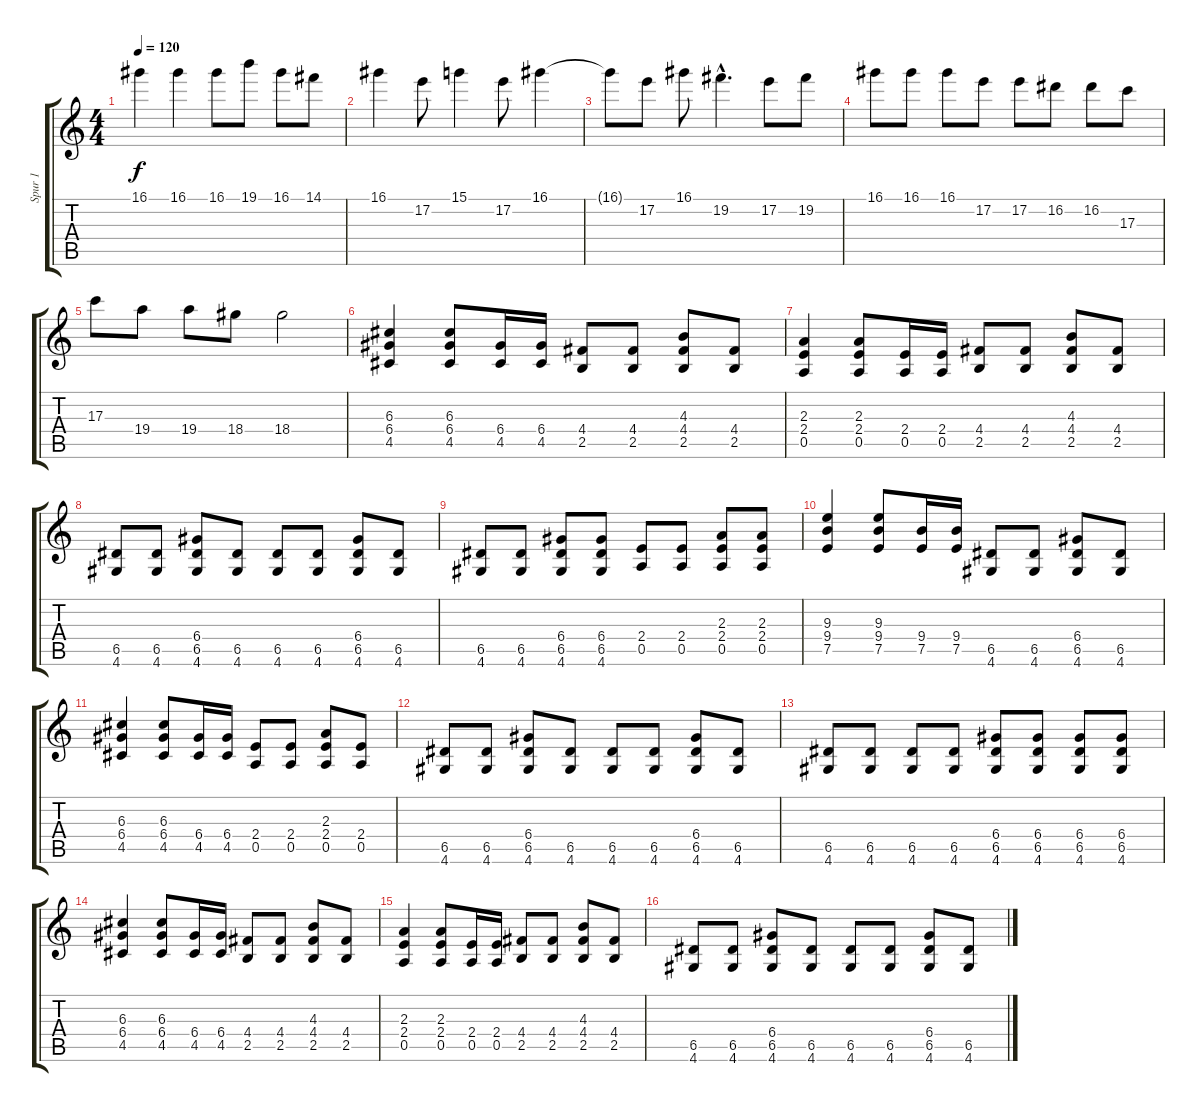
\track ("Spur 1" "Spur 1") {instrument overdrivenguitar}
\staff {score tabs}
\tuning (E4 B3 G3 D3 A2 E2) {hide}
\ts (4 4)
\tempo 120
\clef g2
\ks c
16.1.4{dy f} 16.1.4 16.1.8 19.1.8 16.1.8 14.1.8 |
16.1.4 17.2.8 15.1.4 17.2.8 16.1.4 |
16.1{t}.8 17.2.8 16.1.8 19.2{hac}.4{d} 17.2.8 19.2.8 |
16.1.8 16.1.8 16.1.8 17.2.8 17.2.8 16.2.8 16.2.8 17.3.8 |
17.3.8 19.4.8 19.4.8 18.4.8 18.4.2 |
(6.3 6.4 4.5).4 (6.3 6.4 4.5).8 (6.4 4.5).16 (6.4 4.5).16 (4.4 2.5).8 (4.4 2.5).8 (4.3 4.4 2.5).8 (4.4 2.5).8 |
(2.3 2.4 0.5).4 (2.3 2.4 0.5).8 (2.4 0.5).16 (2.4 0.5).16 (4.4 2.5).8 (4.4 2.5).8 (4.3 4.4 2.5).8 (4.4 2.5).8 |
(6.5 4.6).8 (6.5 4.6).8 (6.4 6.5 4.6).8 (6.5 4.6).8 (6.5 4.6).8 (6.5 4.6).8 (6.4 6.5 4.6).8 (6.5 4.6).8 |
(6.5 4.6).8 (6.5 4.6).8 (6.4 6.5 4.6).8 (6.4 6.5 4.6).8 (2.4 0.5).8 (2.4 0.5).8 (2.3 2.4 0.5).8 (2.3 2.4 0.5).8 |
(9.3 9.4 7.5).4 (9.3 9.4 7.5).8 (9.4 7.5).16 (9.4 7.5).16 (6.5 4.6).8 (6.5 4.6).8 (6.4 6.5 4.6).8 (6.5 4.6).8 |
(6.3 6.4 4.5).4 (6.3 6.4 4.5).8 (6.4 4.5).16 (6.4 4.5).16 (2.4 0.5).8 (2.4 0.5).8 (2.3 2.4 0.5).8 (2.4 0.5).8 |
(6.5 4.6).8 (6.5 4.6).8 (6.4 6.5 4.6).8 (6.5 4.6).8 (6.5 4.6).8 (6.5 4.6).8 (6.4 6.5 4.6).8 (6.5 4.6).8 |
(6.5 4.6).8 (6.5 4.6).8 (6.5 4.6).8 (6.5 4.6).8 (6.4 6.5 4.6).8 (6.4 6.5 4.6).8 (6.4 6.5 4.6).8 (6.4 6.5 4.6).8 |
(6.3 6.4 4.5).4 (6.3 6.4 4.5).8 (6.4 4.5).16 (6.4 4.5).16 (4.4 2.5).8 (4.4 2.5).8 (4.3 4.4 2.5).8 (4.4 2.5).8 |
(2.3 2.4 0.5).4 (2.3 2.4 0.5).8 (2.4 0.5).16 (2.4 0.5).16 (4.4 2.5).8 (4.4 2.5).8 (4.3 4.4 2.5).8 (4.4 2.5).8 |
(6.5 4.6).8 (6.5 4.6).8 (6.4 6.5 4.6).8 (6.5 4.6).8 (6.5 4.6).8 (6.5 4.6).8 (6.4 6.5 4.6).8 (6.5 4.6).8
